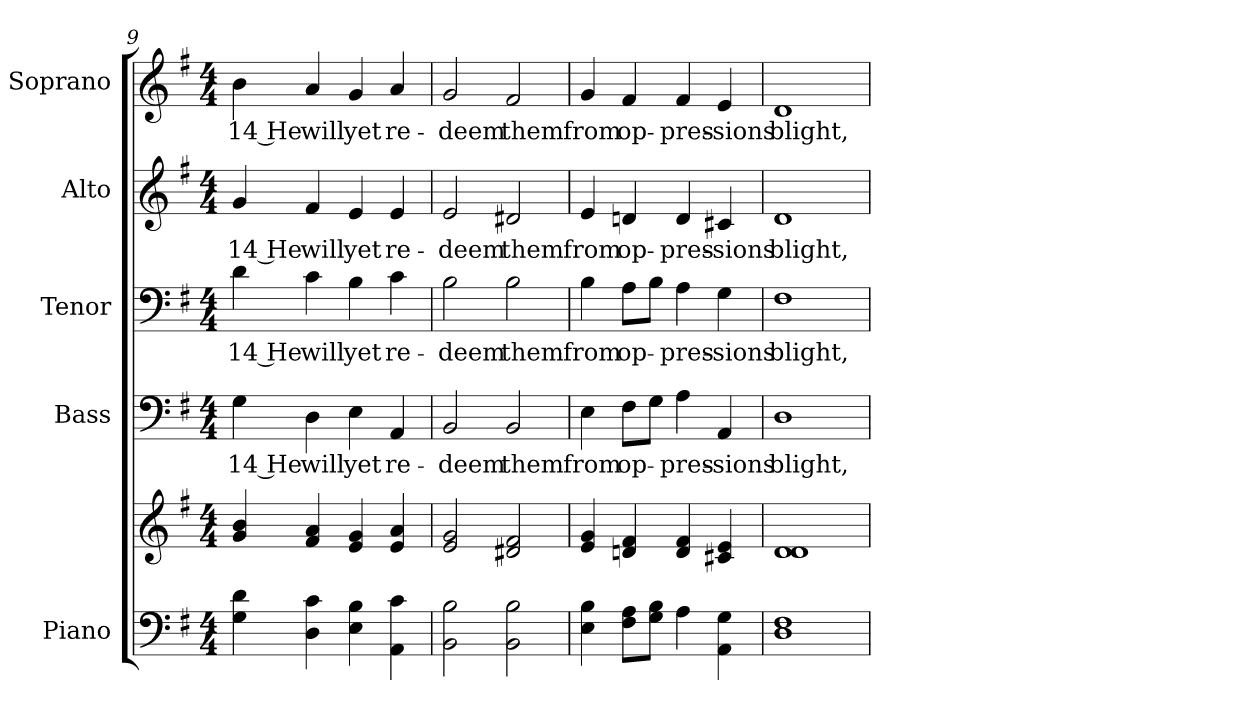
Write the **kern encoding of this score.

**kern	**kern	**kern	**text	**kern	**text	**kern	**text	**kern	**text
*part5	*part5	*part4	*part4	*part3	*part3	*part2	*part2	*part1	*part1
*staff6	*staff5	*staff4	*staff4	*staff3	*staff3	*staff2	*staff2	*staff1	*staff1
*I"Piano	*	*I"Bass	*	*I"Tenor	*	*I"Alto	*	*I"Soprano	*
*I'Pno.	*	*I'B.	*	*I'T.	*	*I'A.	*	*I'S.	*
!!LO:PB:g=z
*clefF4	*clefG2	*clefF4	*	*clefF4	*	*clefG2	*	*clefG2	*
*k[f#]	*k[f#]	*k[f#]	*	*k[f#]	*	*k[f#]	*	*k[f#]	*
*G:	*G:	*G:	*	*G:	*	*G:	*	*G:	*
*M4/4	*M4/4	*M4/4	*	*M4/4	*	*M4/4	*	*M4/4	*
=9	=9	=9	=9	=9	=9	=9	=9	=9	=9
!	!	!	!LO:LY:b:color=#000000	!	!	!	!	!	!
!	!	!	!	!	!LO:LY:b:color=#000000	!	!	!	!
!	!	!	!	!	!	!	!LO:LY:b:color=#000000	!	!
!	!	!	!	!	!	!	!	!	!LO:LY:b:color=#000000
4Gi\ 4di	4gi/ 4bi	4Gi\	14 He	4di\	14 He	4gi/	14 He	4bi\	14 He
!	!	!	!LO:LY:b:color=#000000	!	!	!	!	!	!
!	!	!	!	!	!LO:LY:b:color=#000000	!	!	!	!
!	!	!	!	!	!	!	!LO:LY:b:color=#000000	!	!
!	!	!	!	!	!	!	!	!	!LO:LY:b:color=#000000
4Di\ 4ci	4f#i/ 4ai	4Di\	will	4ci\	will	4f#i/	will	4ai/	will
!	!	!	!LO:LY:b:color=#000000	!	!	!	!	!	!
!	!	!	!	!	!LO:LY:b:color=#000000	!	!	!	!
!	!	!	!	!	!	!	!LO:LY:b:color=#000000	!	!
!	!	!	!	!	!	!	!	!	!LO:LY:b:color=#000000
4Ei\ 4Bi	4ei/ 4gi	4Ei\	yet	4Bi\	yet	4ei/	yet	4gi/	yet
!	!	!	!LO:LY:b:color=#000000	!	!	!	!	!	!
!	!	!	!	!	!LO:LY:b:color=#000000	!	!	!	!
!	!	!	!	!	!	!	!LO:LY:b:color=#000000	!	!
!	!	!	!	!	!	!	!	!	!LO:LY:b:color=#000000
4AAi\ 4ci	4ei/ 4ai	4AAi/	re-	4ci\	re-	4ei/	re-	4ai/	re-
=10	=10	=10	=10	=10	=10	=10	=10	=10	=10
!	!	!	!LO:LY:b:color=#000000	!	!	!	!	!	!
!	!	!	!	!	!LO:LY:b:color=#000000	!	!	!	!
!	!	!	!	!	!	!	!LO:LY:b:color=#000000	!	!
!	!	!	!	!	!	!	!	!	!LO:LY:b:color=#000000
2BBi\ 2Bi	2ei/ 2gi	2BBi/	-deem	2Bi\	-deem	2ei/	-deem	2gi/	-deem
!	!	!	!LO:LY:b:color=#000000	!	!	!	!	!	!
!	!	!	!	!	!LO:LY:b:color=#000000	!	!	!	!
!	!	!	!	!	!	!	!LO:LY:b:color=#000000	!	!
!	!	!	!	!	!	!	!	!	!LO:LY:b:color=#000000
2BBi\ 2Bi	2d#Xi/ 2f#i	2BBi/	them	2Bi\	them	2d#Xi/	them	2f#i/	them
=11	=11	=11	=11	=11	=11	=11	=11	=11	=11
!	!	!	!LO:LY:b:color=#000000	!	!	!	!	!	!
!	!	!	!	!	!LO:LY:b:color=#000000	!	!	!	!
!	!	!	!	!	!	!	!LO:LY:b:color=#000000	!	!
!	!	!	!	!	!	!	!	!	!LO:LY:b:color=#000000
4Ei\ 4Bi	4ei/ 4gi	4Ei\	from	4Bi\	from	4ei/	from	4gi/	from
!	!	!	!LO:LY:b:color=#000000	!	!	!	!	!	!
!	!	!	!	!	!LO:LY:b:color=#000000	!	!	!	!
!	!	!	!	!	!	!	!LO:LY:b:color=#000000	!	!
!	!	!	!	!	!	!	!	!	!LO:LY:b:color=#000000
8F#i\ 8AiL	4dni/ 4f#i	8F#i\L	op-	8Ai\L	op-	4dni/	op-	4f#i/	op-
8Gi\ 8BiJ	.	8Gi\J	.	8Bi\J	.	.	.	.	.
!	!	!	!LO:LY:b:color=#000000	!	!	!	!	!	!
!	!	!	!	!	!LO:LY:b:color=#000000	!	!	!	!
!	!	!	!	!	!	!	!LO:LY:b:color=#000000	!	!
!	!	!	!	!	!	!	!	!	!LO:LY:b:color=#000000
4Ai\	4di/ 4f#i	4Ai\	-pres-	4Ai\	-pres-	4di/	-pres-	4f#i/	-pres-
!	!	!	!LO:LY:b:color=#000000	!	!	!	!	!	!
!	!	!	!	!	!LO:LY:b:color=#000000	!	!	!	!
!	!	!	!	!	!	!	!LO:LY:b:color=#000000	!	!
!	!	!	!	!	!	!	!	!	!LO:LY:b:color=#000000
4AAi\ 4Gi	4c#Xi/ 4ei	4AAi/	-sions	4Gi\	-sions	4c#Xi/	-sions	4ei/	-sions
=12	=12	=12	=12	=12	=12	=12	=12	=12	=12
!	!	!	!LO:LY:b:color=#000000	!	!	!	!	!	!
!	!	!	!	!	!LO:LY:b:color=#000000	!	!	!	!
!	!	!	!	!	!	!	!LO:LY:b:color=#000000	!	!
!	!	!	!	!	!	!	!	!	!LO:LY:b:color=#000000
1Di 1F#i	1di 1di	1Di	blight,	1F#i	blight,	1di	blight,	1di	blight,
=	=	=	=	=	=	=	=	=	=
*-	*-	*-	*-	*-	*-	*-	*-	*-	*-
